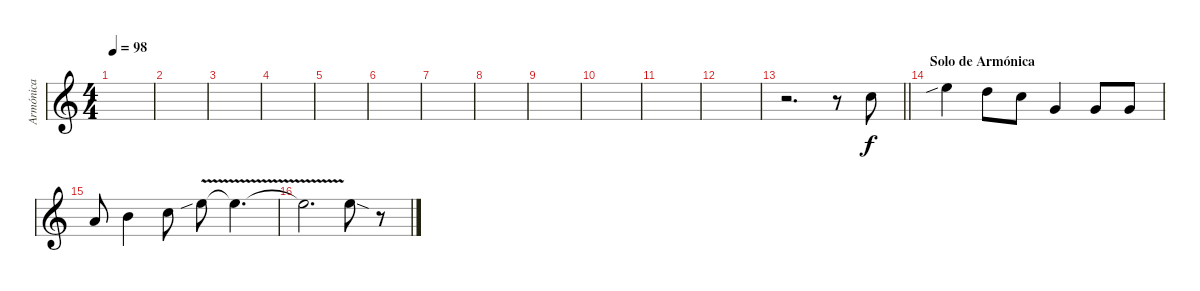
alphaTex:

\track ("Armónica" "Armónica") {instrument harmonica}
\staff {score}
\tuning (E4 B3 G3 D3 A2 E2) {hide}
\ts (4 4)
\tempo 98
\clef g2
\ks c
|
|
|
|
|
|
|
|
|
|
|
|
\barLineRight lightlight
r.2{d} r.8 8.1.8 |
\section ("" "Solo de Armónica")
12.1{be (custom 0 0 10 1 20 1 30 0 60 0) sib}.4 10.1.8 8.1.8 8.2{be (custom 0 0 10 1 20 1 30 0 60 0)}.4 8.2.8 8.2.8 |
5.1.8 7.1.4 8.1.8 12.1{v sib}.8 12.1{v t}.4{d} |
12.1{v t}.2{d} 12.1{sod}.8 r.8
